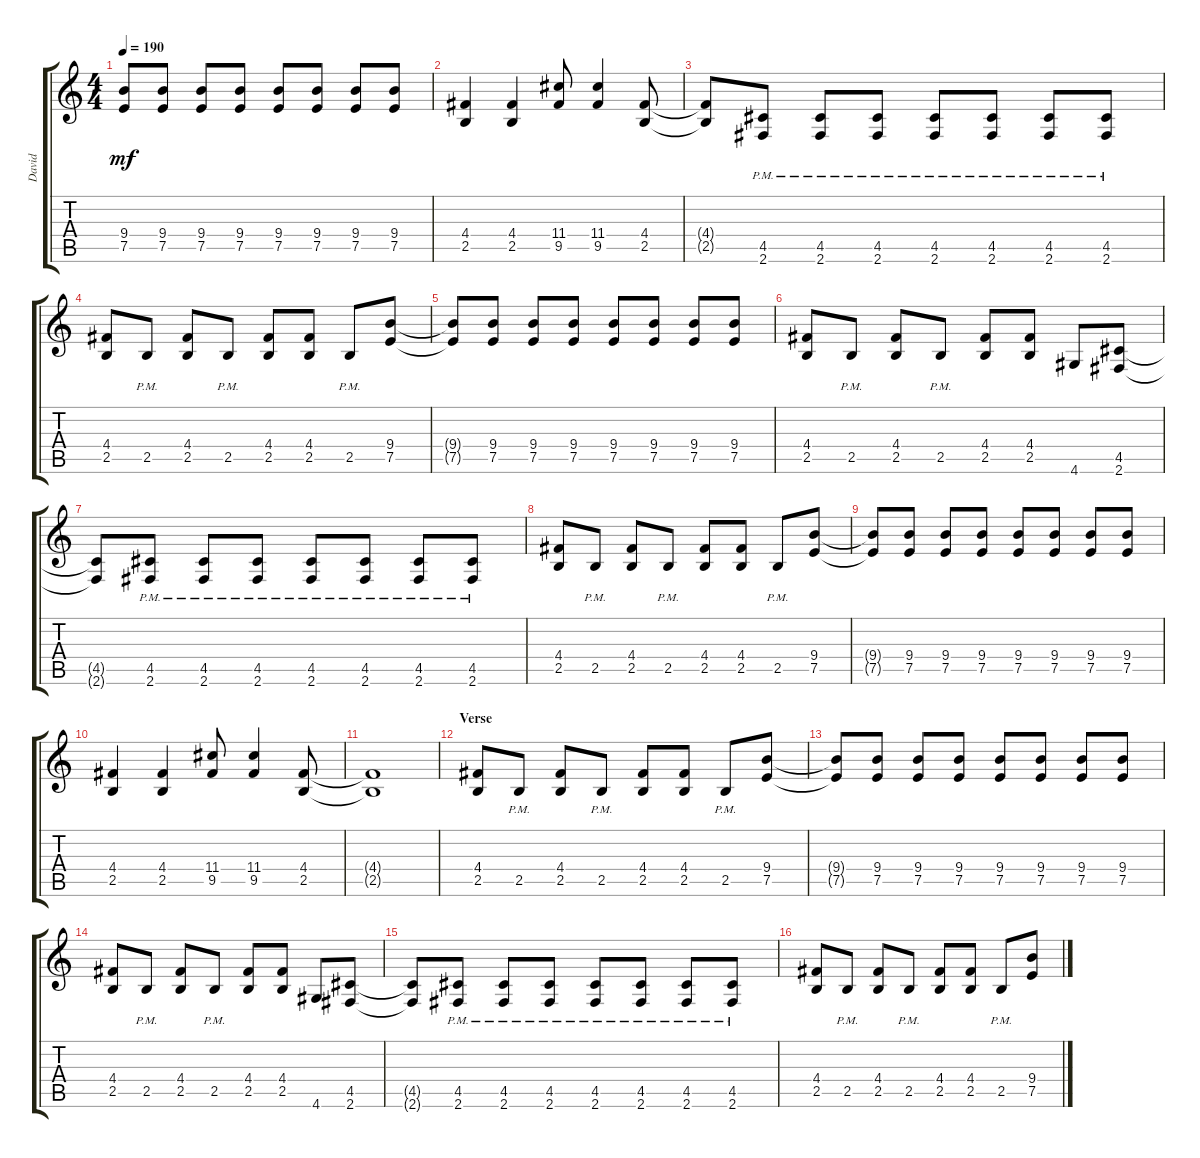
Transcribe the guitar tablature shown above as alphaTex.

\track ("David" "David") {instrument distortionguitar}
\staff {score tabs}
\tuning (E4 B3 G3 D3 A2 E2) {hide}
\ts (4 4)
\tempo 190
\clef g2
\ks c
(9.4{t} 7.5{t}).8{dy mf} (9.4 7.5).8 (9.4 7.5).8 (9.4 7.5).8 (9.4 7.5).8 (9.4 7.5).8 (9.4 7.5).8 (9.4 7.5).8 |
(4.4 2.5).4 (4.4 2.5).4 (11.4 9.5).8 (11.4 9.5).4 (4.4 2.5).8 |
(4.4{t} 2.5{t}).8 (4.5{pm} 2.6{pm}).8 (4.5{pm} 2.6{pm}).8 (4.5{pm} 2.6{pm}).8 (4.5{pm} 2.6{pm}).8 (4.5{pm} 2.6{pm}).8 (4.5{pm} 2.6{pm}).8 (4.5{pm} 2.6{pm}).8 |
(4.4 2.5).8 2.5{pm}.8 (4.4 2.5).8 2.5{pm}.8 (4.4 2.5).8 (4.4 2.5).8 2.5{pm}.8 (9.4 7.5).8 |
(9.4{t} 7.5{t}).8 (9.4 7.5).8 (9.4 7.5).8 (9.4 7.5).8 (9.4 7.5).8 (9.4 7.5).8 (9.4 7.5).8 (9.4 7.5).8 |
(4.4 2.5).8 2.5{pm}.8 (4.4 2.5).8 2.5{pm}.8 (4.4 2.5).8 (4.4 2.5).8 4.6.8 (4.5 2.6).8 |
(4.5{t} 2.6{t}).8 (4.5{pm} 2.6{pm}).8 (4.5{pm} 2.6{pm}).8 (4.5{pm} 2.6{pm}).8 (4.5{pm} 2.6{pm}).8 (4.5{pm} 2.6{pm}).8 (4.5{pm} 2.6{pm}).8 (4.5{pm} 2.6{pm}).8 |
(4.4 2.5).8 2.5{pm}.8 (4.4 2.5).8 2.5{pm}.8 (4.4 2.5).8 (4.4 2.5).8 2.5{pm}.8 (9.4 7.5).8 |
(9.4{t} 7.5{t}).8 (9.4 7.5).8 (9.4 7.5).8 (9.4 7.5).8 (9.4 7.5).8 (9.4 7.5).8 (9.4 7.5).8 (9.4 7.5).8 |
(4.4 2.5).4 (4.4 2.5).4 (11.4 9.5).8 (11.4 9.5).4 (4.4 2.5).8 |
(4.4{t} 2.5{t}).1 |
\section ("" "Verse")
(4.4 2.5).8 2.5{pm}.8 (4.4 2.5).8 2.5{pm}.8 (4.4 2.5).8 (4.4 2.5).8 2.5{pm}.8 (9.4 7.5).8 |
(9.4{t} 7.5{t}).8 (9.4 7.5).8 (9.4 7.5).8 (9.4 7.5).8 (9.4 7.5).8 (9.4 7.5).8 (9.4 7.5).8 (9.4 7.5).8 |
(4.4 2.5).8 2.5{pm}.8 (4.4 2.5).8 2.5{pm}.8 (4.4 2.5).8 (4.4 2.5).8 4.6.8 (4.5 2.6).8 |
(4.5{t} 2.6{t}).8 (4.5{pm} 2.6{pm}).8 (4.5{pm} 2.6{pm}).8 (4.5{pm} 2.6{pm}).8 (4.5{pm} 2.6{pm}).8 (4.5{pm} 2.6{pm}).8 (4.5{pm} 2.6{pm}).8 (4.5{pm} 2.6{pm}).8 |
(4.4 2.5).8 2.5{pm}.8 (4.4 2.5).8 2.5{pm}.8 (4.4 2.5).8 (4.4 2.5).8 2.5{pm}.8 (9.4 7.5).8
